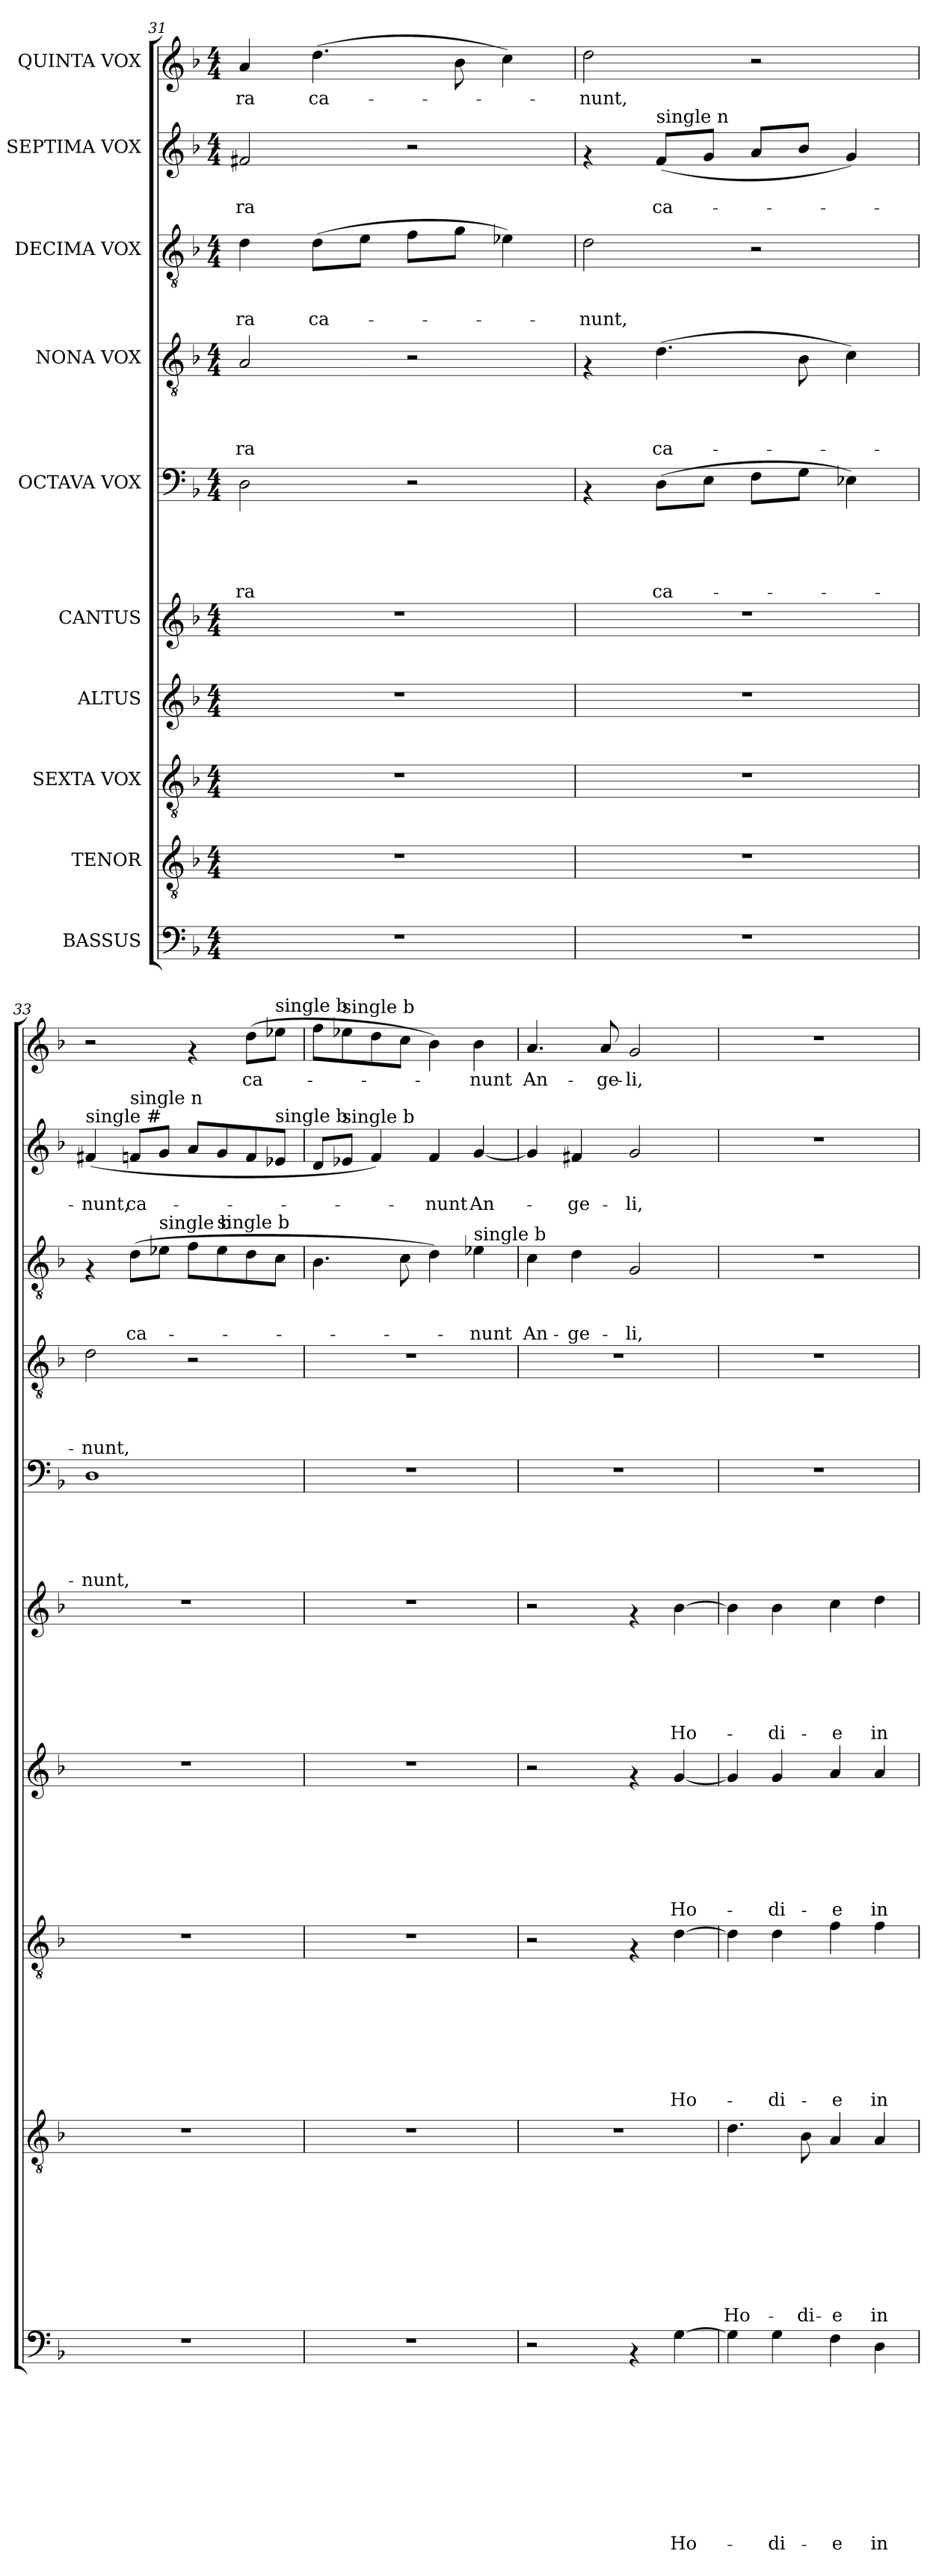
**kern	**text	**text	**text	**text	**text	**text	**text	**text	**text	**text	**kern	**text	**text	**text	**text	**text	**text	**text	**text	**text	**kern	**text	**text	**text	**text	**text	**text	**text	**text	**kern	**text	**text	**text	**text	**text	**text	**text	**kern	**text	**text	**text	**text	**text	**text	**kern	**text	**text	**text	**text	**text	**kern	**text	**text	**text	**text	**kern	**text	**text	**text	**kern	**text	**text	**kern	**text
*part10	*part10	*part10	*part10	*part10	*part10	*part10	*part10	*part10	*part10	*part10	*part9	*part9	*part9	*part9	*part9	*part9	*part9	*part9	*part9	*part9	*part8	*part8	*part8	*part8	*part8	*part8	*part8	*part8	*part8	*part7	*part7	*part7	*part7	*part7	*part7	*part7	*part7	*part6	*part6	*part6	*part6	*part6	*part6	*part6	*part5	*part5	*part5	*part5	*part5	*part5	*part4	*part4	*part4	*part4	*part4	*part3	*part3	*part3	*part3	*part2	*part2	*part2	*part1	*part1
*staff10	*staff10	*staff10	*staff10	*staff10	*staff10	*staff10	*staff10	*staff10	*staff10	*staff10	*staff9	*staff9	*staff9	*staff9	*staff9	*staff9	*staff9	*staff9	*staff9	*staff9	*staff8	*staff8	*staff8	*staff8	*staff8	*staff8	*staff8	*staff8	*staff8	*staff7	*staff7	*staff7	*staff7	*staff7	*staff7	*staff7	*staff7	*staff6	*staff6	*staff6	*staff6	*staff6	*staff6	*staff6	*staff5	*staff5	*staff5	*staff5	*staff5	*staff5	*staff4	*staff4	*staff4	*staff4	*staff4	*staff3	*staff3	*staff3	*staff3	*staff2	*staff2	*staff2	*staff1	*staff1
*I"BASSUS	*	*	*	*	*	*	*	*	*	*	*I"TENOR	*	*	*	*	*	*	*	*	*	*I"SEXTA VOX	*	*	*	*	*	*	*	*	*I"ALTUS	*	*	*	*	*	*	*	*I"CANTUS	*	*	*	*	*	*	*I"OCTAVA VOX	*	*	*	*	*	*I"NONA VOX	*	*	*	*	*I"DECIMA VOX	*	*	*	*I"SEPTIMA VOX	*	*	*I"QUINTA VOX	*
*clefF4	*	*	*	*	*	*	*	*	*	*	*clefGv2	*	*	*	*	*	*	*	*	*	*clefGv2	*	*	*	*	*	*	*	*	*clefG2	*	*	*	*	*	*	*	*clefG2	*	*	*	*	*	*	*clefF4	*	*	*	*	*	*clefGv2	*	*	*	*	*clefGv2	*	*	*	*clefG2	*	*	*clefG2	*
*k[b-]	*	*	*	*	*	*	*	*	*	*	*k[b-]	*	*	*	*	*	*	*	*	*	*k[b-]	*	*	*	*	*	*	*	*	*k[b-]	*	*	*	*	*	*	*	*k[b-]	*	*	*	*	*	*	*k[b-]	*	*	*	*	*	*k[b-]	*	*	*	*	*k[b-]	*	*	*	*k[b-]	*	*	*k[b-]	*
*F:	*	*	*	*	*	*	*	*	*	*	*F:	*	*	*	*	*	*	*	*	*	*F:	*	*	*	*	*	*	*	*	*F:	*	*	*	*	*	*	*	*F:	*	*	*	*	*	*	*F:	*	*	*	*	*	*F:	*	*	*	*	*F:	*	*	*	*F:	*	*	*F:	*
*M4/4	*	*	*	*	*	*	*	*	*	*	*M4/4	*	*	*	*	*	*	*	*	*	*M4/4	*	*	*	*	*	*	*	*	*M4/4	*	*	*	*	*	*	*	*M4/4	*	*	*	*	*	*	*M4/4	*	*	*	*	*	*M4/4	*	*	*	*	*M4/4	*	*	*	*M4/4	*	*	*M4/4	*
=31	=31	=31	=31	=31	=31	=31	=31	=31	=31	=31	=31	=31	=31	=31	=31	=31	=31	=31	=31	=31	=31	=31	=31	=31	=31	=31	=31	=31	=31	=31	=31	=31	=31	=31	=31	=31	=31	=31	=31	=31	=31	=31	=31	=31	=31	=31	=31	=31	=31	=31	=31	=31	=31	=31	=31	=31	=31	=31	=31	=31	=31	=31	=31	=31
!	!	!	!	!	!	!	!	!	!	!	!	!	!	!	!	!	!	!	!	!	!	!	!	!	!	!	!	!	!	!	!	!	!	!	!	!	!	!	!	!	!	!	!	!	!	!	!	!	!	!LO:LY:b	!	!	!	!	!LO:LY:b	!	!	!	!LO:LY:b	!	!	!LO:LY:b	!	!LO:LY:b
1r	.	.	.	.	.	.	.	.	.	.	1r	.	.	.	.	.	.	.	.	.	1r	.	.	.	.	.	.	.	.	1r	.	.	.	.	.	.	.	1r	.	.	.	.	.	.	2D\	.	.	.	.	-ra	2A/	.	.	.	-ra	4d\	.	.	-ra	2f#X/	.	-ra	4a/	-ra
!	!	!	!	!	!	!	!	!	!	!	!	!	!	!	!	!	!	!	!	!	!	!	!	!	!	!	!	!	!	!	!	!	!	!	!	!	!	!	!	!	!	!	!	!	!	!	!	!	!	!	!	!	!	!	!	!	!	!	!LO:LY:b	!	!	!	!	!LO:LY:b
.	.	.	.	.	.	.	.	.	.	.	.	.	.	.	.	.	.	.	.	.	.	.	.	.	.	.	.	.	.	.	.	.	.	.	.	.	.	.	.	.	.	.	.	.	.	.	.	.	.	.	.	.	.	.	.	(>8d\L	.	.	ca-	.	.	.	(>4.dd\	ca-
.	.	.	.	.	.	.	.	.	.	.	.	.	.	.	.	.	.	.	.	.	.	.	.	.	.	.	.	.	.	.	.	.	.	.	.	.	.	.	.	.	.	.	.	.	.	.	.	.	.	.	.	.	.	.	.	8e\J	.	.	.	.	.	.	.	.
.	.	.	.	.	.	.	.	.	.	.	.	.	.	.	.	.	.	.	.	.	.	.	.	.	.	.	.	.	.	.	.	.	.	.	.	.	.	.	.	.	.	.	.	.	2r	.	.	.	.	.	2r	.	.	.	.	8f\L	.	.	.	2r	.	.	.	.
.	.	.	.	.	.	.	.	.	.	.	.	.	.	.	.	.	.	.	.	.	.	.	.	.	.	.	.	.	.	.	.	.	.	.	.	.	.	.	.	.	.	.	.	.	.	.	.	.	.	.	.	.	.	.	.	8g\J	.	.	.	.	.	.	8b-\	.
.	.	.	.	.	.	.	.	.	.	.	.	.	.	.	.	.	.	.	.	.	.	.	.	.	.	.	.	.	.	.	.	.	.	.	.	.	.	.	.	.	.	.	.	.	.	.	.	.	.	.	.	.	.	.	.	4e-X\)	.	.	.	.	.	.	4cc\)	.
=32	=32	=32	=32	=32	=32	=32	=32	=32	=32	=32	=32	=32	=32	=32	=32	=32	=32	=32	=32	=32	=32	=32	=32	=32	=32	=32	=32	=32	=32	=32	=32	=32	=32	=32	=32	=32	=32	=32	=32	=32	=32	=32	=32	=32	=32	=32	=32	=32	=32	=32	=32	=32	=32	=32	=32	=32	=32	=32	=32	=32	=32	=32	=32	=32
!	!	!	!	!	!	!	!	!	!	!	!	!	!	!	!	!	!	!	!	!	!	!	!	!	!	!	!	!	!	!	!	!	!	!	!	!	!	!	!	!	!	!	!	!	!	!	!	!	!	!	!	!	!	!	!	!	!	!	!LO:LY:b	!	!	!	!	!LO:LY:b
1r	.	.	.	.	.	.	.	.	.	.	1r	.	.	.	.	.	.	.	.	.	1r	.	.	.	.	.	.	.	.	1r	.	.	.	.	.	.	.	1r	.	.	.	.	.	.	4rAA	.	.	.	.	.	4rF	.	.	.	.	2d\	.	.	-nunt,	4rf	.	.	2dd\	-nunt,
!	!	!	!	!	!	!	!	!	!	!	!	!	!	!	!	!	!	!	!	!	!	!	!	!	!	!	!	!	!	!	!	!	!	!	!	!	!	!	!	!	!	!	!	!	!	!	!	!	!	!	!	!	!	!	!	!	!	!	!	!LO:TX:a:t=single n	!	!	!	!
!	!	!	!	!	!	!	!	!	!	!	!	!	!	!	!	!	!	!	!	!	!	!	!	!	!	!	!	!	!	!	!	!	!	!	!	!	!	!	!	!	!	!	!	!	!	!	!	!	!	!LO:LY:b	!	!	!	!	!LO:LY:b	!	!	!	!	!	!	!LO:LY:b	!	!
.	.	.	.	.	.	.	.	.	.	.	.	.	.	.	.	.	.	.	.	.	.	.	.	.	.	.	.	.	.	.	.	.	.	.	.	.	.	.	.	.	.	.	.	.	(>8D\L	.	.	.	.	ca-	(>4.d\	.	.	.	ca-	.	.	.	.	(<8f/L	.	ca-	.	.
.	.	.	.	.	.	.	.	.	.	.	.	.	.	.	.	.	.	.	.	.	.	.	.	.	.	.	.	.	.	.	.	.	.	.	.	.	.	.	.	.	.	.	.	.	8E\J	.	.	.	.	.	.	.	.	.	.	.	.	.	.	8g/J	.	.	.	.
.	.	.	.	.	.	.	.	.	.	.	.	.	.	.	.	.	.	.	.	.	.	.	.	.	.	.	.	.	.	.	.	.	.	.	.	.	.	.	.	.	.	.	.	.	8F\L	.	.	.	.	.	.	.	.	.	.	2r	.	.	.	8a/L	.	.	2r	.
.	.	.	.	.	.	.	.	.	.	.	.	.	.	.	.	.	.	.	.	.	.	.	.	.	.	.	.	.	.	.	.	.	.	.	.	.	.	.	.	.	.	.	.	.	8G\J	.	.	.	.	.	8B-\	.	.	.	.	.	.	.	.	8b-/J	.	.	.	.
.	.	.	.	.	.	.	.	.	.	.	.	.	.	.	.	.	.	.	.	.	.	.	.	.	.	.	.	.	.	.	.	.	.	.	.	.	.	.	.	.	.	.	.	.	4E-X\)	.	.	.	.	.	4c\)	.	.	.	.	.	.	.	.	4g/)	.	.	.	.
=33	=33	=33	=33	=33	=33	=33	=33	=33	=33	=33	=33	=33	=33	=33	=33	=33	=33	=33	=33	=33	=33	=33	=33	=33	=33	=33	=33	=33	=33	=33	=33	=33	=33	=33	=33	=33	=33	=33	=33	=33	=33	=33	=33	=33	=33	=33	=33	=33	=33	=33	=33	=33	=33	=33	=33	=33	=33	=33	=33	=33	=33	=33	=33	=33
!	!	!	!	!	!	!	!	!	!	!	!	!	!	!	!	!	!	!	!	!	!	!	!	!	!	!	!	!	!	!	!	!	!	!	!	!	!	!	!	!	!	!	!	!	!	!	!	!	!	!	!	!	!	!	!	!	!	!	!	!LO:TX:a:t=single #	!	!	!	!
!	!	!	!	!	!	!	!	!	!	!	!	!	!	!	!	!	!	!	!	!	!	!	!	!	!	!	!	!	!	!	!	!	!	!	!	!	!	!	!	!	!	!	!	!	!	!	!	!	!	!LO:LY:b	!	!	!	!	!LO:LY:b	!	!	!	!	!	!	!LO:LY:b	!	!
1r	.	.	.	.	.	.	.	.	.	.	1r	.	.	.	.	.	.	.	.	.	1r	.	.	.	.	.	.	.	.	1r	.	.	.	.	.	.	.	1r	.	.	.	.	.	.	1D	.	.	.	.	-nunt,	2d\	.	.	.	-nunt,	4rF	.	.	.	(<4f#/	.	-nunt,	2r	.
!	!	!	!	!	!	!	!	!	!	!	!	!	!	!	!	!	!	!	!	!	!	!	!	!	!	!	!	!	!	!	!	!	!	!	!	!	!	!	!	!	!	!	!	!	!	!	!	!	!	!	!	!	!	!	!	!	!	!	!	!LO:TX:a:t=single n	!	!	!	!
!	!	!	!	!	!	!	!	!	!	!	!	!	!	!	!	!	!	!	!	!	!	!	!	!	!	!	!	!	!	!	!	!	!	!	!	!	!	!	!	!	!	!	!	!	!	!	!	!	!	!	!	!	!	!	!	!	!	!	!LO:LY:b	!	!	!LO:LY:b	!	!
.	.	.	.	.	.	.	.	.	.	.	.	.	.	.	.	.	.	.	.	.	.	.	.	.	.	.	.	.	.	.	.	.	.	.	.	.	.	.	.	.	.	.	.	.	.	.	.	.	.	.	.	.	.	.	.	(>8d\L	.	.	ca-	8f/L	.	ca-	.	.
!	!	!	!	!	!	!	!	!	!	!	!	!	!	!	!	!	!	!	!	!	!	!	!	!	!	!	!	!	!	!	!	!	!	!	!	!	!	!	!	!	!	!	!	!	!	!	!	!	!	!	!	!	!	!	!	!LO:TX:a:t=single b	!	!	!	!	!	!	!	!
.	.	.	.	.	.	.	.	.	.	.	.	.	.	.	.	.	.	.	.	.	.	.	.	.	.	.	.	.	.	.	.	.	.	.	.	.	.	.	.	.	.	.	.	.	.	.	.	.	.	.	.	.	.	.	.	8e-\J	.	.	.	8g/J	.	.	.	.
.	.	.	.	.	.	.	.	.	.	.	.	.	.	.	.	.	.	.	.	.	.	.	.	.	.	.	.	.	.	.	.	.	.	.	.	.	.	.	.	.	.	.	.	.	.	.	.	.	.	.	2r	.	.	.	.	8f\L	.	.	.	8a/L	.	.	4rf	.
!	!	!	!	!	!	!	!	!	!	!	!	!	!	!	!	!	!	!	!	!	!	!	!	!	!	!	!	!	!	!	!	!	!	!	!	!	!	!	!	!	!	!	!	!	!	!	!	!	!	!	!	!	!	!	!	!LO:TX:a:t=single b	!	!	!	!	!	!	!	!
.	.	.	.	.	.	.	.	.	.	.	.	.	.	.	.	.	.	.	.	.	.	.	.	.	.	.	.	.	.	.	.	.	.	.	.	.	.	.	.	.	.	.	.	.	.	.	.	.	.	.	.	.	.	.	.	8e-\	.	.	.	8g/	.	.	.	.
!	!	!	!	!	!	!	!	!	!	!	!	!	!	!	!	!	!	!	!	!	!	!	!	!	!	!	!	!	!	!	!	!	!	!	!	!	!	!	!	!	!	!	!	!	!	!	!	!	!	!	!	!	!	!	!	!	!	!	!	!	!	!	!	!LO:LY:b
.	.	.	.	.	.	.	.	.	.	.	.	.	.	.	.	.	.	.	.	.	.	.	.	.	.	.	.	.	.	.	.	.	.	.	.	.	.	.	.	.	.	.	.	.	.	.	.	.	.	.	.	.	.	.	.	8d\	.	.	.	8f/	.	.	(>8dd\L	ca-
!	!	!	!	!	!	!	!	!	!	!	!	!	!	!	!	!	!	!	!	!	!	!	!	!	!	!	!	!	!	!	!	!	!	!	!	!	!	!	!	!	!	!	!	!	!	!	!	!	!	!	!	!	!	!	!	!	!	!	!	!	!	!	!LO:TX:a:t=single b	!
!	!	!	!	!	!	!	!	!	!	!	!	!	!	!	!	!	!	!	!	!	!	!	!	!	!	!	!	!	!	!	!	!	!	!	!	!	!	!	!	!	!	!	!	!	!	!	!	!	!	!	!	!	!	!	!	!	!	!	!	!LO:TX:a:t=single b	!	!	!	!
.	.	.	.	.	.	.	.	.	.	.	.	.	.	.	.	.	.	.	.	.	.	.	.	.	.	.	.	.	.	.	.	.	.	.	.	.	.	.	.	.	.	.	.	.	.	.	.	.	.	.	.	.	.	.	.	8c\J	.	.	.	8e-/J	.	.	8ee-\J	.
=34	=34	=34	=34	=34	=34	=34	=34	=34	=34	=34	=34	=34	=34	=34	=34	=34	=34	=34	=34	=34	=34	=34	=34	=34	=34	=34	=34	=34	=34	=34	=34	=34	=34	=34	=34	=34	=34	=34	=34	=34	=34	=34	=34	=34	=34	=34	=34	=34	=34	=34	=34	=34	=34	=34	=34	=34	=34	=34	=34	=34	=34	=34	=34	=34
1r	.	.	.	.	.	.	.	.	.	.	1r	.	.	.	.	.	.	.	.	.	1r	.	.	.	.	.	.	.	.	1r	.	.	.	.	.	.	.	1r	.	.	.	.	.	.	1r	.	.	.	.	.	1r	.	.	.	.	4.B-\	.	.	.	8d/L	.	.	8ff\L	.
!	!	!	!	!	!	!	!	!	!	!	!	!	!	!	!	!	!	!	!	!	!	!	!	!	!	!	!	!	!	!	!	!	!	!	!	!	!	!	!	!	!	!	!	!	!	!	!	!	!	!	!	!	!	!	!	!	!	!	!	!	!	!	!LO:TX:a:t=single b	!
!	!	!	!	!	!	!	!	!	!	!	!	!	!	!	!	!	!	!	!	!	!	!	!	!	!	!	!	!	!	!	!	!	!	!	!	!	!	!	!	!	!	!	!	!	!	!	!	!	!	!	!	!	!	!	!	!	!	!	!	!LO:TX:a:t=single b	!	!	!	!
.	.	.	.	.	.	.	.	.	.	.	.	.	.	.	.	.	.	.	.	.	.	.	.	.	.	.	.	.	.	.	.	.	.	.	.	.	.	.	.	.	.	.	.	.	.	.	.	.	.	.	.	.	.	.	.	.	.	.	.	8e-/J	.	.	8ee-\	.
.	.	.	.	.	.	.	.	.	.	.	.	.	.	.	.	.	.	.	.	.	.	.	.	.	.	.	.	.	.	.	.	.	.	.	.	.	.	.	.	.	.	.	.	.	.	.	.	.	.	.	.	.	.	.	.	.	.	.	.	4f/)	.	.	8dd\	.
.	.	.	.	.	.	.	.	.	.	.	.	.	.	.	.	.	.	.	.	.	.	.	.	.	.	.	.	.	.	.	.	.	.	.	.	.	.	.	.	.	.	.	.	.	.	.	.	.	.	.	.	.	.	.	.	8c\	.	.	.	.	.	.	8cc\J	.
!	!	!	!	!	!	!	!	!	!	!	!	!	!	!	!	!	!	!	!	!	!	!	!	!	!	!	!	!	!	!	!	!	!	!	!	!	!	!	!	!	!	!	!	!	!	!	!	!	!	!	!	!	!	!	!	!	!	!	!	!	!	!LO:LY:b	!	!
.	.	.	.	.	.	.	.	.	.	.	.	.	.	.	.	.	.	.	.	.	.	.	.	.	.	.	.	.	.	.	.	.	.	.	.	.	.	.	.	.	.	.	.	.	.	.	.	.	.	.	.	.	.	.	.	4d\)	.	.	.	4f/	.	-nunt	4b-\)	.
!	!	!	!	!	!	!	!	!	!	!	!	!	!	!	!	!	!	!	!	!	!	!	!	!	!	!	!	!	!	!	!	!	!	!	!	!	!	!	!	!	!	!	!	!	!	!	!	!	!	!	!	!	!	!	!	!LO:TX:a:t=single b	!	!	!	!	!	!	!	!
!	!	!	!	!	!	!	!	!	!	!	!	!	!	!	!	!	!	!	!	!	!	!	!	!	!	!	!	!	!	!	!	!	!	!	!	!	!	!	!	!	!	!	!	!	!	!	!	!	!	!	!	!	!	!	!	!	!	!	!LO:LY:b	!	!	!LO:LY:b	!	!LO:LY:b
.	.	.	.	.	.	.	.	.	.	.	.	.	.	.	.	.	.	.	.	.	.	.	.	.	.	.	.	.	.	.	.	.	.	.	.	.	.	.	.	.	.	.	.	.	.	.	.	.	.	.	.	.	.	.	.	4e-\	.	.	-nunt	[<4g/	.	An-	4b-\	-nunt
!!LO:PB:g=z
=35	=35	=35	=35	=35	=35	=35	=35	=35	=35	=35	=35	=35	=35	=35	=35	=35	=35	=35	=35	=35	=35	=35	=35	=35	=35	=35	=35	=35	=35	=35	=35	=35	=35	=35	=35	=35	=35	=35	=35	=35	=35	=35	=35	=35	=35	=35	=35	=35	=35	=35	=35	=35	=35	=35	=35	=35	=35	=35	=35	=35	=35	=35	=35	=35
!	!	!	!	!	!	!	!	!	!	!	!	!	!	!	!	!	!	!	!	!	!	!	!	!	!	!	!	!	!	!	!	!	!	!	!	!	!	!	!	!	!	!	!	!	!	!	!	!	!	!	!	!	!	!	!	!	!	!	!LO:LY:b	!	!	!	!	!LO:LY:b
2r	.	.	.	.	.	.	.	.	.	.	1r	.	.	.	.	.	.	.	.	.	2r	.	.	.	.	.	.	.	.	2r	.	.	.	.	.	.	.	2r	.	.	.	.	.	.	1r	.	.	.	.	.	1r	.	.	.	.	4c\	.	.	An-	4g/]	.	.	4.a/	An-
!	!	!	!	!	!	!	!	!	!	!	!	!	!	!	!	!	!	!	!	!	!	!	!	!	!	!	!	!	!	!	!	!	!	!	!	!	!	!	!	!	!	!	!	!	!	!	!	!	!	!	!	!	!	!	!	!	!	!	!LO:LY:b	!	!	!LO:LY:b	!	!
.	.	.	.	.	.	.	.	.	.	.	.	.	.	.	.	.	.	.	.	.	.	.	.	.	.	.	.	.	.	.	.	.	.	.	.	.	.	.	.	.	.	.	.	.	.	.	.	.	.	.	.	.	.	.	.	4d\	.	.	-ge-	4f#X/	.	-ge-	.	.
!	!	!	!	!	!	!	!	!	!	!	!	!	!	!	!	!	!	!	!	!	!	!	!	!	!	!	!	!	!	!	!	!	!	!	!	!	!	!	!	!	!	!	!	!	!	!	!	!	!	!	!	!	!	!	!	!	!	!	!	!	!	!	!	!LO:LY:b
.	.	.	.	.	.	.	.	.	.	.	.	.	.	.	.	.	.	.	.	.	.	.	.	.	.	.	.	.	.	.	.	.	.	.	.	.	.	.	.	.	.	.	.	.	.	.	.	.	.	.	.	.	.	.	.	.	.	.	.	.	.	.	8a/	-ge-
!	!	!	!	!	!	!	!	!	!	!	!	!	!	!	!	!	!	!	!	!	!	!	!	!	!	!	!	!	!	!	!	!	!	!	!	!	!	!	!	!	!	!	!	!	!	!	!	!	!	!	!	!	!	!	!	!	!	!	!LO:LY:b	!	!	!LO:LY:b	!	!LO:LY:b
4rAA	.	.	.	.	.	.	.	.	.	.	.	.	.	.	.	.	.	.	.	.	4rF	.	.	.	.	.	.	.	.	4rf	.	.	.	.	.	.	.	4rf	.	.	.	.	.	.	.	.	.	.	.	.	.	.	.	.	.	2G/	.	.	-li,	2g/	.	-li,	2g/	-li,
!	!	!	!	!	!	!	!	!	!	!LO:LY:b:rj	!	!	!	!	!	!	!	!	!	!	!	!	!	!	!	!	!	!	!LO:LY:b:rj	!	!	!	!	!	!	!	!LO:LY:b:rj	!	!	!	!	!	!	!LO:LY:b:rj	!	!	!	!	!	!	!	!	!	!	!	!	!	!	!	!	!	!	!	!
[>4G\	.	.	.	.	.	.	.	.	.	Ho-	.	.	.	.	.	.	.	.	.	.	[>4d\	.	.	.	.	.	.	.	Ho-	[<4g/	.	.	.	.	.	.	Ho-	[>4b-\	.	.	.	.	.	Ho-	.	.	.	.	.	.	.	.	.	.	.	.	.	.	.	.	.	.	.	.
=36	=36	=36	=36	=36	=36	=36	=36	=36	=36	=36	=36	=36	=36	=36	=36	=36	=36	=36	=36	=36	=36	=36	=36	=36	=36	=36	=36	=36	=36	=36	=36	=36	=36	=36	=36	=36	=36	=36	=36	=36	=36	=36	=36	=36	=36	=36	=36	=36	=36	=36	=36	=36	=36	=36	=36	=36	=36	=36	=36	=36	=36	=36	=36	=36
!	!	!	!	!	!	!	!	!	!	!	!	!	!	!	!	!	!	!	!	!LO:LY:b	!	!	!	!	!	!	!	!	!	!	!	!	!	!	!	!	!	!	!	!	!	!	!	!	!	!	!	!	!	!	!	!	!	!	!	!	!	!	!	!	!	!	!	!
4G\]	.	.	.	.	.	.	.	.	.	.	4.d\	.	.	.	.	.	.	.	.	Ho-	4d\]	.	.	.	.	.	.	.	.	4g/]	.	.	.	.	.	.	.	4b-\]	.	.	.	.	.	.	1r	.	.	.	.	.	1r	.	.	.	.	1r	.	.	.	1r	.	.	1r	.
!	!	!	!	!	!	!	!	!	!	!LO:LY:b:rj	!	!	!	!	!	!	!	!	!	!	!	!	!	!	!	!	!	!	!LO:LY:b:rj	!	!	!	!	!	!	!	!LO:LY:b:rj	!	!	!	!	!	!	!LO:LY:b:rj	!	!	!	!	!	!	!	!	!	!	!	!	!	!	!	!	!	!	!	!
4G\	.	.	.	.	.	.	.	.	.	-di-	.	.	.	.	.	.	.	.	.	.	4d\	.	.	.	.	.	.	.	-di-	4g/	.	.	.	.	.	.	-di-	4b-\	.	.	.	.	.	-di-	.	.	.	.	.	.	.	.	.	.	.	.	.	.	.	.	.	.	.	.
!	!	!	!	!	!	!	!	!	!	!	!	!	!	!	!	!	!	!	!	!LO:LY:b	!	!	!	!	!	!	!	!	!	!	!	!	!	!	!	!	!	!	!	!	!	!	!	!	!	!	!	!	!	!	!	!	!	!	!	!	!	!	!	!	!	!	!	!
.	.	.	.	.	.	.	.	.	.	.	8B-\	.	.	.	.	.	.	.	.	-di-	.	.	.	.	.	.	.	.	.	.	.	.	.	.	.	.	.	.	.	.	.	.	.	.	.	.	.	.	.	.	.	.	.	.	.	.	.	.	.	.	.	.	.	.
!	!	!	!	!	!	!	!	!	!	!LO:LY:b:rj	!	!	!	!	!	!	!	!	!	!LO:LY:b	!	!	!	!	!	!	!	!	!LO:LY:b:rj	!	!	!	!	!	!	!	!LO:LY:b:rj	!	!	!	!	!	!	!LO:LY:b:rj	!	!	!	!	!	!	!	!	!	!	!	!	!	!	!	!	!	!	!	!
4F\	.	.	.	.	.	.	.	.	.	-e	4A/	.	.	.	.	.	.	.	.	-e	4f\	.	.	.	.	.	.	.	-e	4a/	.	.	.	.	.	.	-e	4cc\	.	.	.	.	.	-e	.	.	.	.	.	.	.	.	.	.	.	.	.	.	.	.	.	.	.	.
!	!	!	!	!	!	!	!	!	!	!LO:LY:b:rj	!	!	!	!	!	!	!	!	!	!LO:LY:b	!	!	!	!	!	!	!	!	!LO:LY:b:rj	!	!	!	!	!	!	!	!LO:LY:b:rj	!	!	!	!	!	!	!LO:LY:b:rj	!	!	!	!	!	!	!	!	!	!	!	!	!	!	!	!	!	!	!	!
4D\	.	.	.	.	.	.	.	.	.	in	4A/	.	.	.	.	.	.	.	.	in	4f\	.	.	.	.	.	.	.	in	4a/	.	.	.	.	.	.	in	4dd\	.	.	.	.	.	in	.	.	.	.	.	.	.	.	.	.	.	.	.	.	.	.	.	.	.	.
=	=	=	=	=	=	=	=	=	=	=	=	=	=	=	=	=	=	=	=	=	=	=	=	=	=	=	=	=	=	=	=	=	=	=	=	=	=	=	=	=	=	=	=	=	=	=	=	=	=	=	=	=	=	=	=	=	=	=	=	=	=	=	=	=
*-	*-	*-	*-	*-	*-	*-	*-	*-	*-	*-	*-	*-	*-	*-	*-	*-	*-	*-	*-	*-	*-	*-	*-	*-	*-	*-	*-	*-	*-	*-	*-	*-	*-	*-	*-	*-	*-	*-	*-	*-	*-	*-	*-	*-	*-	*-	*-	*-	*-	*-	*-	*-	*-	*-	*-	*-	*-	*-	*-	*-	*-	*-	*-	*-
